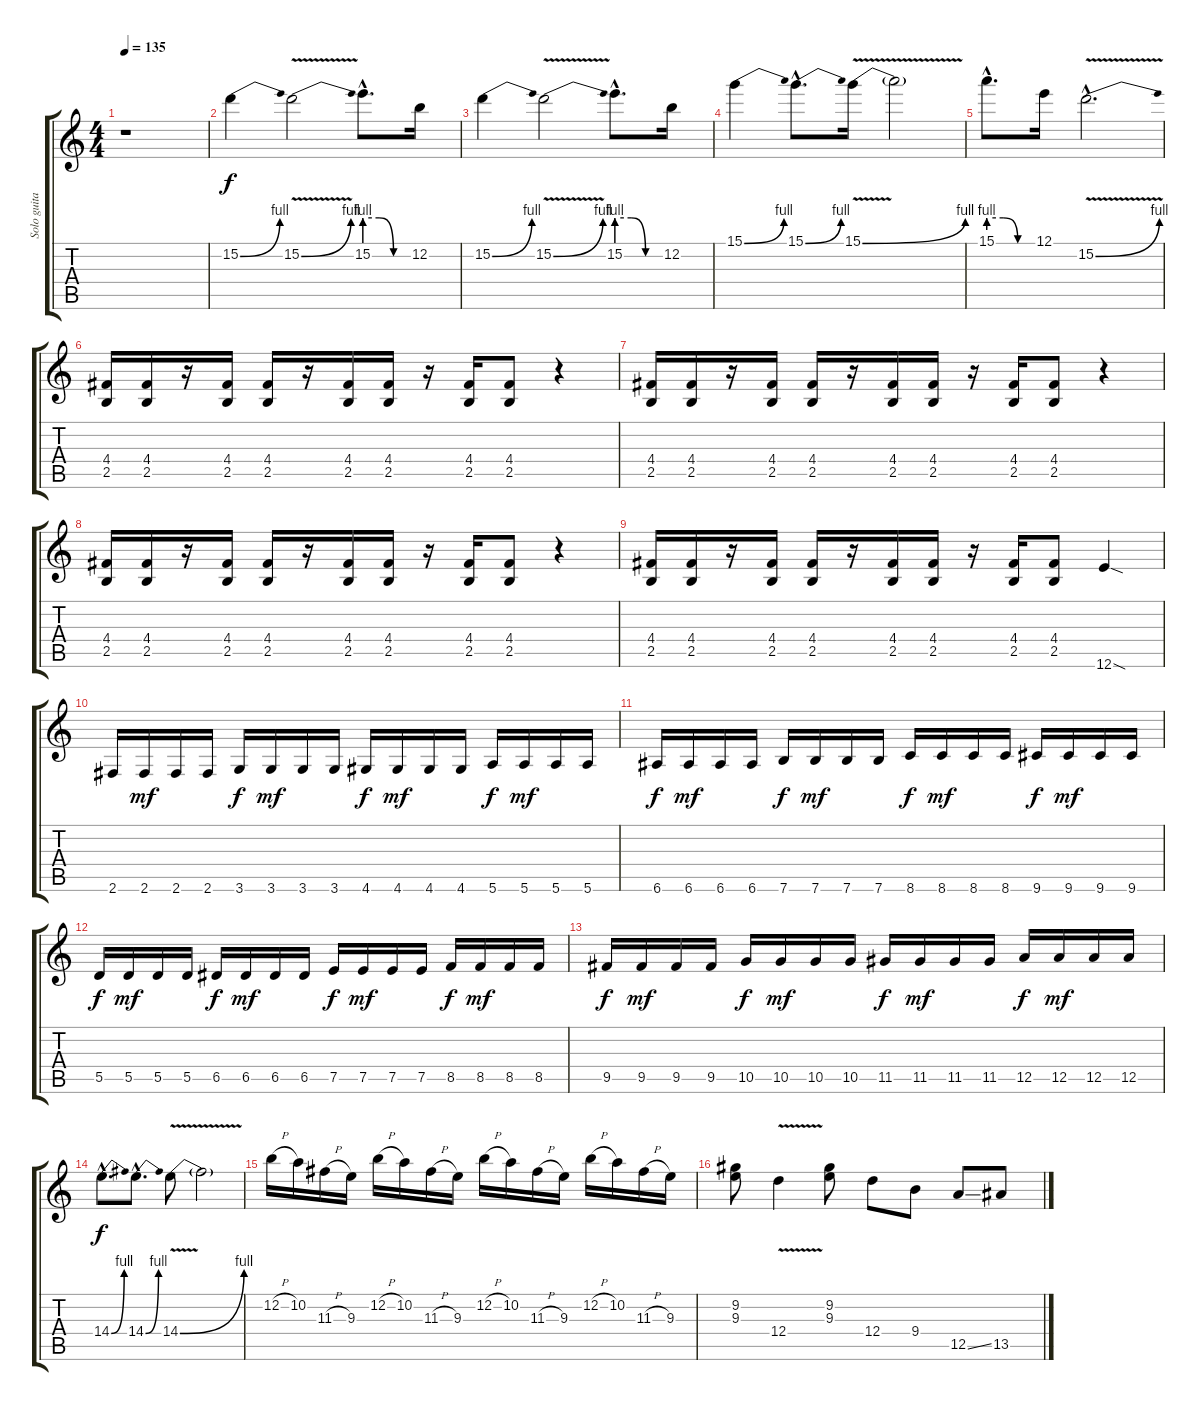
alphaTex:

\track ("Solo guitar" "Solo guita") {instrument distortionguitar}
\staff {score tabs}
\tuning (E4 B3 G3 D3 A2 E2) {hide}
\ts (4 4)
\tempo 135
\clef g2
\ks c
r.1{dy f} |
15.2{be (bend 0 0 60 4)}.4 15.2{be (bend 0 0 60 4) v}.2 15.2{be (custom 0 4 20 4 40 0 60 0) hac}.8{d} 12.2.16 |
15.2{be (bend 0 0 60 4)}.4 15.2{be (bend 0 0 60 4) v}.2 15.2{be (custom 0 4 20 4 40 0 60 0) hac}.8{d} 12.2.16 |
15.1{be (bend 0 0 60 4)}.4 15.1{be (bend 0 0 60 4) hac}.8{d} 15.1{be (bend 0 0 60 4) v}.16 15.1{t}.2 |
15.1{be (custom 0 4 20 4 40 0 60 0) hac}.8{d} 12.1.16 15.2{be (bend 0 0 60 4) v hac}.2{d} |
(4.4 2.5).16 (4.4 2.5).16 r.16 (4.4 2.5).16 (4.4 2.5).16 r.16 (4.4 2.5).16 (4.4 2.5).16 r.16 (4.4 2.5).16 (4.4 2.5).8 r.4 |
(4.4 2.5).16 (4.4 2.5).16 r.16 (4.4 2.5).16 (4.4 2.5).16 r.16 (4.4 2.5).16 (4.4 2.5).16 r.16 (4.4 2.5).16 (4.4 2.5).8 r.4 |
(4.4 2.5).16 (4.4 2.5).16 r.16 (4.4 2.5).16 (4.4 2.5).16 r.16 (4.4 2.5).16 (4.4 2.5).16 r.16 (4.4 2.5).16 (4.4 2.5).8 r.4 |
(4.4 2.5).16 (4.4 2.5).16 r.16 (4.4 2.5).16 (4.4 2.5).16 r.16 (4.4 2.5).16 (4.4 2.5).16 r.16 (4.4 2.5).16 (4.4 2.5).8 12.6{sod}.4 |
2.6.16 2.6.16{dy mf} 2.6.16 2.6.16 3.6.16{dy f} 3.6.16{dy mf} 3.6.16 3.6.16 4.6.16{dy f} 4.6.16{dy mf} 4.6.16 4.6.16 5.6.16{dy f} 5.6.16{dy mf} 5.6.16 5.6.16 |
6.6.16{dy f} 6.6.16{dy mf} 6.6.16 6.6.16 7.6.16{dy f} 7.6.16{dy mf} 7.6.16 7.6.16 8.6.16{dy f} 8.6.16{dy mf} 8.6.16 8.6.16 9.6.16{dy f} 9.6.16{dy mf} 9.6.16 9.6.16 |
5.5.16{dy f} 5.5.16{dy mf} 5.5.16 5.5.16 6.5.16{dy f} 6.5.16{dy mf} 6.5.16 6.5.16 7.5.16{dy f} 7.5.16{dy mf} 7.5.16 7.5.16 8.5.16{dy f} 8.5.16{dy mf} 8.5.16 8.5.16 |
9.5.16{dy f} 9.5.16{dy mf} 9.5.16 9.5.16 10.5.16{dy f} 10.5.16{dy mf} 10.5.16 10.5.16 11.5.16{dy f} 11.5.16{dy mf} 11.5.16 11.5.16 12.5.16{dy f} 12.5.16{dy mf} 12.5.16 12.5.16 |
14.4{be (bend 0 0 60 4) hac}.8{d dy f} 14.4{be (bend 0 0 60 4) hac}.8{d} 14.4{be (bend 0 0 60 4) v}.8 14.4{t}.2 |
12.2{h}.16 10.2.16 11.3{h}.16 9.3.16 12.2{h}.16 10.2.16 11.3{h}.16 9.3.16 12.2{h}.16 10.2.16 11.3{h}.16 9.3.16 12.2{h}.16 10.2.16 11.3{h}.16 9.3.16 |
(9.2 9.3).8 12.4{v}.4 (9.2 9.3).8 12.4.8 9.4.8 12.5{ss}.8 13.5.8
